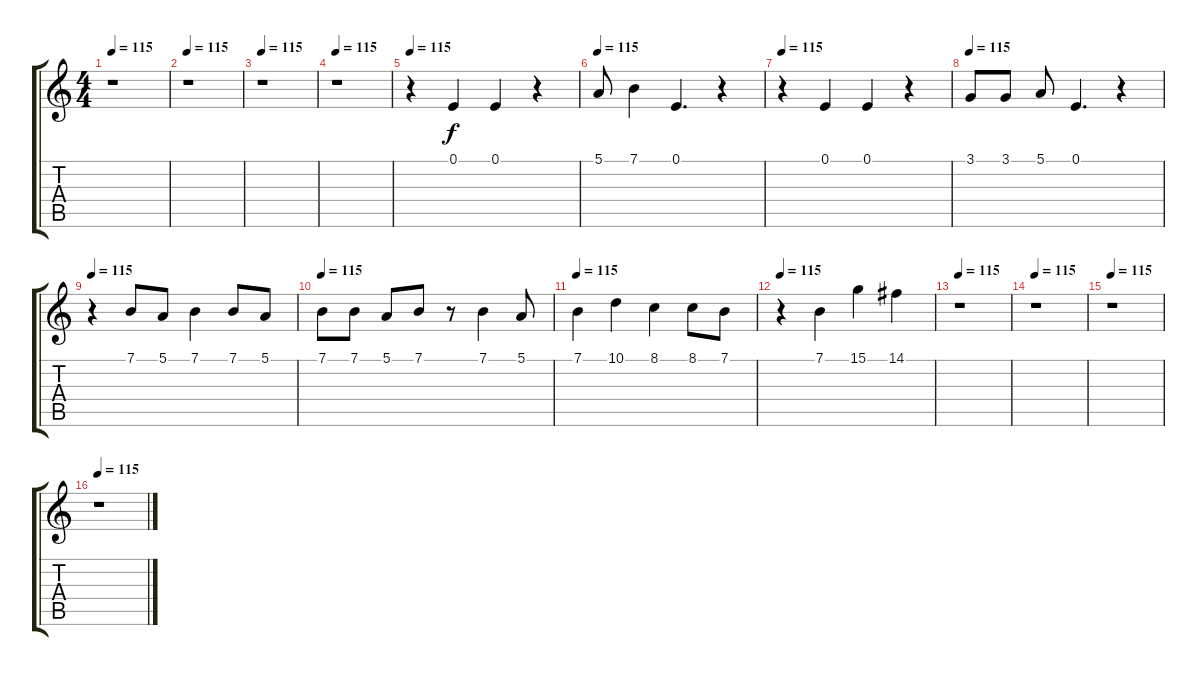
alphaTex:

\track "" {instrument violin}
\staff {score tabs}
\tuning (E4 B3 G3 D3 A2 E2) {hide}
\ts (4 4)
\tempo 115
\clef g2
\ks c
r.1{dy f} |
\tempo 115
r.1 |
\tempo 115
r.1 |
\tempo 115
r.1 |
\tempo 115
r.4 0.1.4 0.1.4 r.4 |
\tempo 115
5.1.8 7.1.4 0.1.4{d} r.4 |
\tempo 115
r.4 0.1.4 0.1.4 r.4 |
\tempo 115
3.1.8 3.1.8 5.1.8 0.1.4{d} r.4 |
\tempo 115
r.4 7.1.8 5.1.8 7.1.4 7.1.8 5.1.8 |
\tempo 115
7.1.8 7.1.8 5.1.8 7.1.8 r.8 7.1.4 5.1.8 |
\tempo 115
7.1.4 10.1.4 8.1.4 8.1.8 7.1.8 |
\tempo 115
r.4 7.1.4 15.1.4 14.1.4 |
\tempo 115
r.1 |
\tempo 115
r.1 |
\tempo 115
r.1 |
\tempo 115
r.1
